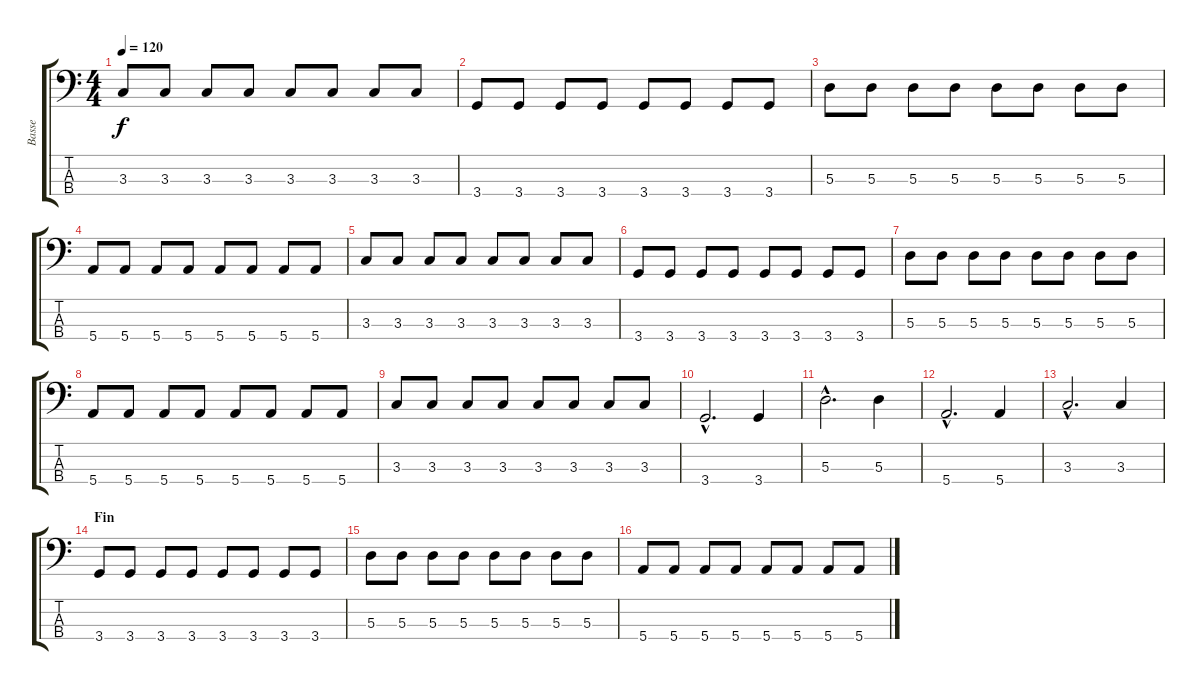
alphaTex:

\track ("Basse" "Basse") {instrument electricbasspick}
\staff {score tabs}
\tuning (G2 D2 A1 E1) {hide}
\ts (4 4)
\tempo 120
\clef f4
\ks c
3.3.8{dy f} 3.3.8 3.3.8 3.3.8 3.3.8 3.3.8 3.3.8 3.3.8 |
3.4.8 3.4.8 3.4.8 3.4.8 3.4.8 3.4.8 3.4.8 3.4.8 |
5.3.8 5.3.8 5.3.8 5.3.8 5.3.8 5.3.8 5.3.8 5.3.8 |
5.4.8 5.4.8 5.4.8 5.4.8 5.4.8 5.4.8 5.4.8 5.4.8 |
3.3.8 3.3.8 3.3.8 3.3.8 3.3.8 3.3.8 3.3.8 3.3.8 |
3.4.8 3.4.8 3.4.8 3.4.8 3.4.8 3.4.8 3.4.8 3.4.8 |
5.3.8 5.3.8 5.3.8 5.3.8 5.3.8 5.3.8 5.3.8 5.3.8 |
5.4.8 5.4.8 5.4.8 5.4.8 5.4.8 5.4.8 5.4.8 5.4.8 |
3.3.8 3.3.8 3.3.8 3.3.8 3.3.8 3.3.8 3.3.8 3.3.8 |
3.4{hac}.2{d} 3.4.4 |
5.3{hac}.2{d} 5.3.4 |
5.4{hac}.2{d} 5.4.4 |
3.3{hac}.2{d} 3.3.4 |
\section ("" "Fin")
3.4.8 3.4.8 3.4.8 3.4.8 3.4.8 3.4.8 3.4.8 3.4.8 |
5.3.8 5.3.8 5.3.8 5.3.8 5.3.8 5.3.8 5.3.8 5.3.8 |
5.4.8 5.4.8 5.4.8 5.4.8 5.4.8 5.4.8 5.4.8 5.4.8
